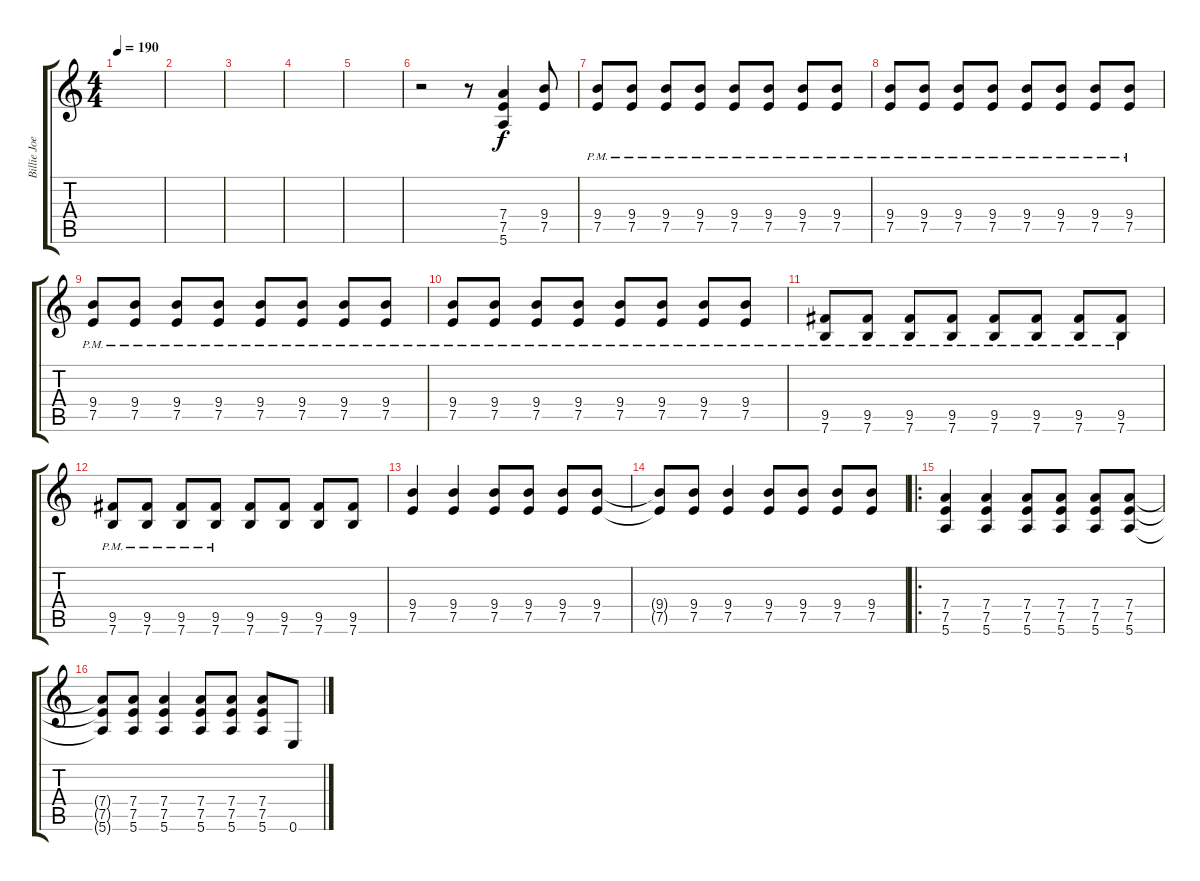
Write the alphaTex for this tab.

\track ("Billie Joe Armstrong" "Billie Joe") {instrument overdrivenguitar}
\staff {score tabs}
\tuning (E4 B3 G3 D3 A2 E2) {hide}
\ts (4 4)
\tempo 190
\clef g2
\ks c
|
|
|
|
|
r.2 r.8 (7.4 7.5 5.6).4 (9.4 7.5).8 |
(9.4{pm} 7.5{pm}).8 (9.4{pm} 7.5{pm}).8 (9.4{pm} 7.5{pm}).8 (9.4{pm} 7.5{pm}).8 (9.4{pm} 7.5{pm}).8 (9.4{pm} 7.5{pm}).8 (9.4{pm} 7.5{pm}).8 (9.4{pm} 7.5{pm}).8 |
(9.4{pm} 7.5{pm}).8 (9.4{pm} 7.5{pm}).8 (9.4{pm} 7.5{pm}).8 (9.4{pm} 7.5{pm}).8 (9.4{pm} 7.5{pm}).8 (9.4{pm} 7.5{pm}).8 (9.4{pm} 7.5{pm}).8 (9.4{pm} 7.5{pm}).8 |
(9.4{pm} 7.5{pm}).8 (9.4{pm} 7.5{pm}).8 (9.4{pm} 7.5{pm}).8 (9.4{pm} 7.5{pm}).8 (9.4{pm} 7.5{pm}).8 (9.4{pm} 7.5{pm}).8 (9.4{pm} 7.5{pm}).8 (9.4{pm} 7.5{pm}).8 |
(9.4{pm} 7.5{pm}).8 (9.4{pm} 7.5{pm}).8 (9.4{pm} 7.5{pm}).8 (9.4{pm} 7.5{pm}).8 (9.4{pm} 7.5{pm}).8 (9.4{pm} 7.5{pm}).8 (9.4{pm} 7.5{pm}).8 (9.4{pm} 7.5{pm}).8 |
(9.5{pm} 7.6{pm}).8 (9.5{pm} 7.6{pm}).8 (9.5{pm} 7.6{pm}).8 (9.5{pm} 7.6{pm}).8 (9.5{pm} 7.6{pm}).8 (9.5{pm} 7.6{pm}).8 (9.5{pm} 7.6{pm}).8 (9.5{pm} 7.6{pm}).8 |
(9.5{pm} 7.6{pm}).8 (9.5{pm} 7.6{pm}).8 (9.5{pm} 7.6{pm}).8 (9.5{pm} 7.6{pm}).8 (9.5 7.6).8 (9.5 7.6).8 (9.5 7.6).8 (9.5 7.6).8 |
(9.4 7.5).4 (9.4 7.5).4 (9.4 7.5).8 (9.4 7.5).8 (9.4 7.5).8 (9.4 7.5).8 |
(9.4{t} 7.5{t}).8 (9.4 7.5).8 (9.4 7.5).4 (9.4 7.5).8 (9.4 7.5).8 (9.4 7.5).8 (9.4 7.5).8 |
\ro
(7.4 7.5 5.6).4 (7.4 7.5 5.6).4 (7.4 7.5 5.6).8 (7.4 7.5 5.6).8 (7.4 7.5 5.6).8 (7.4 7.5 5.6).8 |
(7.4{t} 7.5{t} 5.6{t}).8 (7.4 7.5 5.6).8 (7.4 7.5 5.6).4 (7.4 7.5 5.6).8 (7.4 7.5 5.6).8 (7.4 7.5 5.6).8 0.6.8
